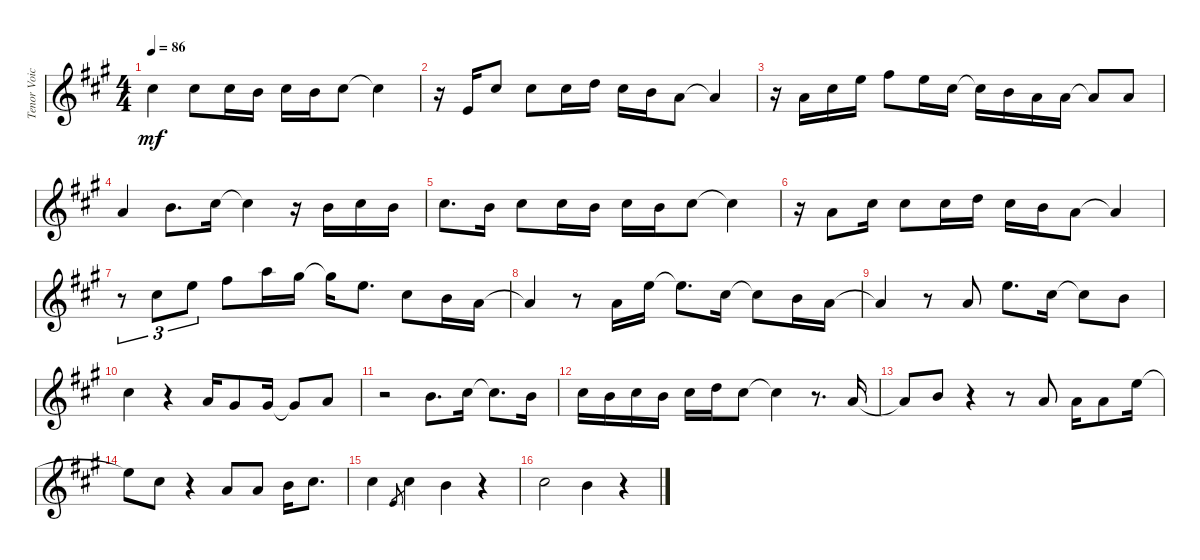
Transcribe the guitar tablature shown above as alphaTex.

\track ("Tenor Voice" "Tenor Voic") {instrument voiceoohs}
\staff {score}
\tuning (E4 B3 G3 D3 A2 E2 B1) {hide}
\ts (4 4)
\tempo 86
\clef g2
\ks a
9.1.4{dy mf} 9.1.8 9.1.16 7.1.16 9.1.16 7.1.16 9.1.8 9.1{t}.4 |
r.16 0.1.16 9.1.8 9.1.8 9.1.16 10.1.16 9.1.16 7.1.16 5.1.8 5.1{t}.4 |
r.16 5.1.16 9.1.16 12.1.16 14.1.8 12.1.16 9.1.16 9.1{t}.16 7.1.16 5.1.16 5.1.16 5.1{t}.8 5.1.8 |
5.1.4 7.1.8{d} 9.1.16 9.1{t}.4 r.16 7.1.16 9.1.16 7.1.16 |
9.1.8{d} 7.1.16 9.1.8 9.1.16 7.1.16 9.1.16 7.1.16 9.1.8 9.1{t}.4 |
r.16 5.1.8 9.1.16 9.1.8 9.1.16 10.1.16 9.1.16 7.1.16 5.1.8 5.1{t}.4 |
r.8{tu (3 2)} 9.1.8{tu (3 2)} 12.1.8{tu (3 2)} 14.1.8 17.1.16 16.1.16 16.1{t}.16 12.1.8{d} 9.1.8 7.1.16 5.1.16 |
5.1{t}.4 r.8 5.1.16 12.1.16 12.1{t}.8{d} 9.1.16 9.1{t}.8 7.1.16 5.1.16 |
5.1{t}.4 r.8 5.1.8 12.1.8{d} 9.1.16 9.1{t}.8 7.1.8 |
9.1.4 r.4 5.1.16 4.1.8 4.1.16 4.1{t}.8 5.1.8 |
r.2 7.1.8{d} 9.1.16 9.1{t}.8{d} 7.1.16 |
9.1.16 7.1.16 9.1.16 7.1.16 9.1.16 10.1.16 9.1.8 9.1{t}.4 r.8{d} 5.1.16 |
5.1{t}.8 7.1.8 r.4 r.8 5.1.8 5.1.16 5.1.8 12.1.16 |
12.1{t}.8 9.1.8 r.4 5.1.8 5.1.8 7.1.16 9.1.8{d} |
9.1.4 0.1.8{gr} 9.1.4 7.1.4 r.4 |
9.1.2 7.1.4 r.4
